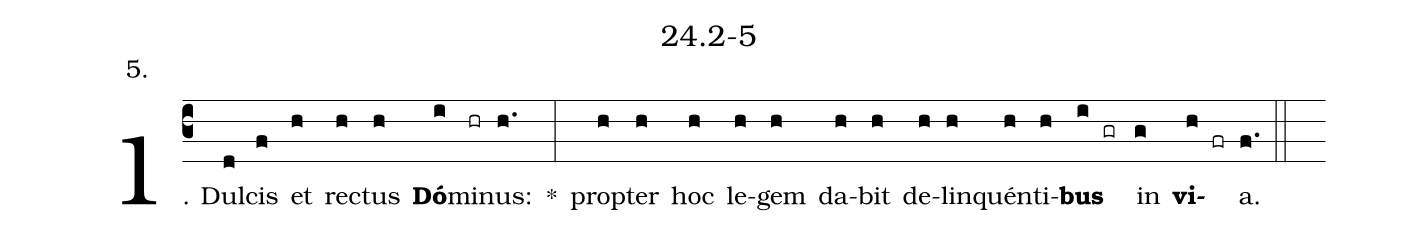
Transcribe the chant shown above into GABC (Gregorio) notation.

name: 24.2-5;
annotation: 5.;
%%
(c3)1. Dul(d)cis(f) et(h) rec(h)tus(h) <b>Dó</b>(i)mi(hr)nus:(h.) *(:) prop(h)ter(h) hoc(h) le(h)gem(h) da(h)bit(h) de(h)lin(h)quén(h)ti(h)<b>bus</b>(i gr) in(g) <b>vi</b>(h fr)a.(f.) (::)


%E(h) u(h) o(i) u(g) a(h) e.(f.) (::)
